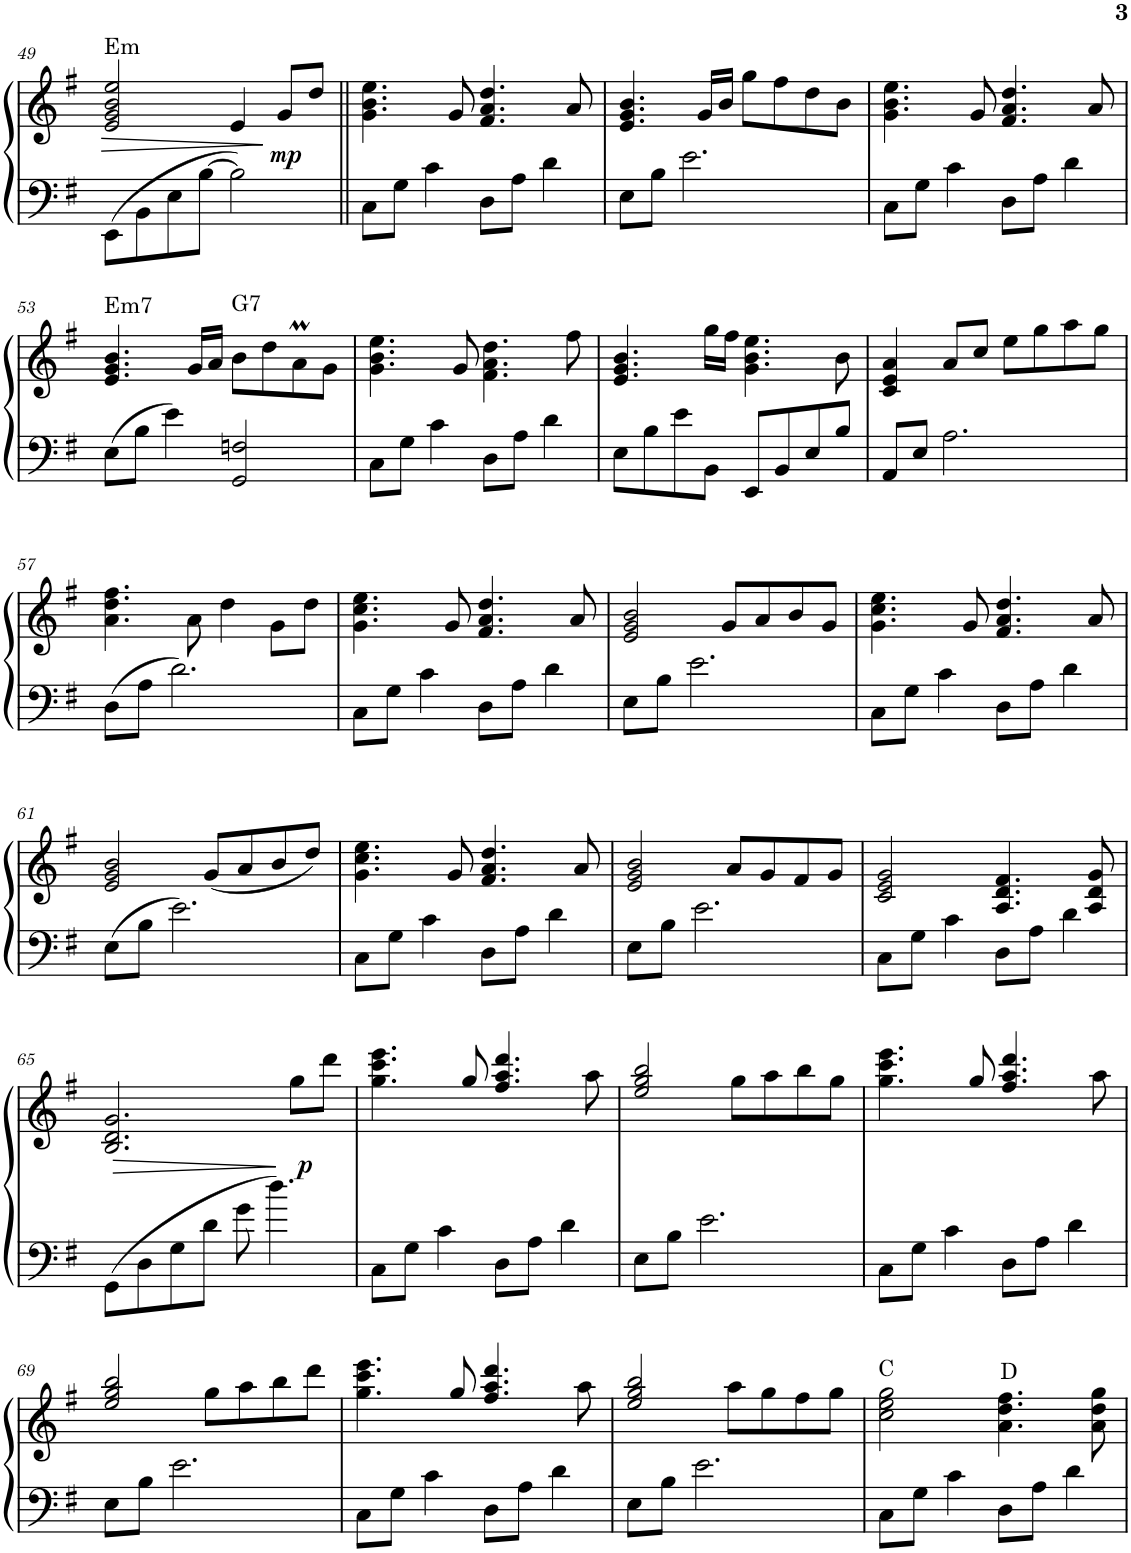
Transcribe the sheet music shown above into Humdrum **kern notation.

**kern	**kern	**dynam
*part1	*part1	*part1
*staff2	*staff1	*staff1/2
*I"Concert Grand	*	*
!!LO:PB:g=z
*clefF4	*clefG2	*
*k[f#]	*k[f#]	*
*M4/4	*M4/4	*
=49	=49	=49
!	!LO:TX:a:t=Em	!
8EE\L	2e/ 2g/ 2b/ 2ee/	.
8BB\	.	.
8E\	.	.
[8B\J	.	.
2B\]	4e/	.
!	!	!LO:DY:a
.	8g/L	mp
.	8dd/J	.
=50||	=50||	=50||
8C\L	4.g\ 4.b\ 4.ee\	.
8G\J	.	.
4c\	.	.
.	8g/	.
8D\L	4.f#/ 4.a/ 4.dd/	.
8A\J	.	.
4d\	.	.
.	8a/	.
=51	=51	=51
8E\L	4.e/ 4.g/ 4.b/	.
8B\J	.	.
2.e\	.	.
.	16g/LL	.
.	16b/JJ	.
.	8gg\L	.
.	8ff#\	.
.	8dd\	.
.	8b\J	.
=52	=52	=52
8C\L	4.g\ 4.b\ 4.ee\	.
8G\J	.	.
4c\	.	.
.	8g/	.
8D\L	4.f#/ 4.a/ 4.dd/	.
8A\J	.	.
4d\	.	.
.	8a/	.
!!LO:LB:g=z
=53	=53	=53
!	!LO:TX:a:t=Em7	!
8E\L	4.e/ 4.g/ 4.b/	.
8B\J	.	.
4e\	.	.
.	16g/LL	.
.	16a/JJ	.
!	!LO:TX:a:t=G7	!
2GG/ 2Fn/	8b\L	.
.	8dd\	.
.	8aM\	.
.	8g\J	.
=54	=54	=54
8C\L	4.g\ 4.b\ 4.ee\	.
8G\J	.	.
4c\	.	.
.	8g/	.
8D\L	4.f#\ 4.a\ 4.dd\	.
8A\J	.	.
4d\	.	.
.	8ff#\	.
=55	=55	=55
8E\L	4.e/ 4.g/ 4.b/	.
8B\	.	.
8e\	.	.
8BB\J	16gg\LL	.
.	16ff#\JJ	.
8EE/L	4.g\ 4.b\ 4.ee\	.
8BB/	.	.
8E/	.	.
8B/J	8b\	.
=56	=56	=56
8AA/L	4c/ 4e/ 4a/	.
8E/J	.	.
2.A\	8a/L	.
.	8cc/J	.
.	8ee\L	.
.	8gg\	.
.	8aa\	.
.	8gg\J	.
!!LO:LB:g=z
=57	=57	=57
8D\L	4.a\ 4.dd\ 4.ff#\	.
8A\J	.	.
2.d\	.	.
.	8a\	.
.	4dd\	.
.	8g\L	.
.	8dd\J	.
=58	=58	=58
8C\L	4.g\ 4.cc\ 4.ee\	.
8G\J	.	.
4c\	.	.
.	8g/	.
8D\L	4.f#/ 4.a/ 4.dd/	.
8A\J	.	.
4d\	.	.
.	8a/	.
=59	=59	=59
8E\L	2e/ 2g/ 2b/	.
8B\J	.	.
2.e\	.	.
.	8g/L	.
.	8a/	.
.	8b/	.
.	8g/J	.
=60	=60	=60
8C\L	4.g\ 4.cc\ 4.ee\	.
8G\J	.	.
4c\	.	.
.	8g/	.
8D\L	4.f#/ 4.a/ 4.dd/	.
8A\J	.	.
4d\	.	.
.	8a/	.
!!LO:LB:g=z
=61	=61	=61
8E\L	2e/ 2g/ 2b/	.
8B\J	.	.
2.e\	.	.
.	(8g/L	.
.	8a/	.
.	8b/	.
.	8dd/J)	.
=62	=62	=62
8C\L	4.g\ 4.cc\ 4.ee\	.
8G\J	.	.
4c\	.	.
.	8g/	.
8D\L	4.f#/ 4.a/ 4.dd/	.
8A\J	.	.
4d\	.	.
.	8a/	.
=63	=63	=63
8E\L	2e/ 2g/ 2b/	.
8B\J	.	.
2.e\	.	.
.	8a/L	.
.	8g/	.
.	8f#/	.
.	8g/J	.
=64	=64	=64
8C\L	2c/ 2e/ 2g/	.
8G\J	.	.
4c\	.	.
8D\L	4.A/ 4.d/ 4.f#/	.
8A\J	.	.
4d\	.	.
.	8A/ 8d/ 8g/	.
!!LO:LB:g=z
=65	=65	=65
8GG\L	2.B/ 2.d/ 2.g/	.
8D\	.	.
8G\	.	.
8d\J	.	.
8g\	.	.
4.dd\	.	.
!	!	!LO:DY:a
.	8gg\L	p
.	8ddd\J	.
=66	=66	=66
8C\L	4.gg\ 4.ccc\ 4.eee\	.
8G\J	.	.
4c\	.	.
.	8gg/	.
8D\L	4.ff#/ 4.aa/ 4.ddd/	.
8A\J	.	.
4d\	.	.
.	8aa\	.
=67	=67	=67
8E\L	2ee/ 2gg/ 2bb/	.
8B\J	.	.
2.e\	.	.
.	8gg\L	.
.	8aa\	.
.	8bb\	.
.	8gg\J	.
=68	=68	=68
8C\L	4.gg\ 4.ccc\ 4.eee\	.
8G\J	.	.
4c\	.	.
.	8gg/	.
8D\L	4.ff#/ 4.aa/ 4.ddd/	.
8A\J	.	.
4d\	.	.
.	8aa\	.
!!LO:LB:g=z
=69	=69	=69
8E\L	2ee/ 2gg/ 2bb/	.
8B\J	.	.
2.e\	.	.
.	8gg\L	.
.	8aa\	.
.	8bb\	.
.	8ddd\J	.
=70	=70	=70
8C\L	4.gg\ 4.ccc\ 4.eee\	.
8G\J	.	.
4c\	.	.
.	8gg/	.
8D\L	4.ff#/ 4.aa/ 4.ddd/	.
8A\J	.	.
4d\	.	.
.	8aa\	.
=71	=71	=71
8E\L	2ee/ 2gg/ 2bb/	.
8B\J	.	.
2.e\	.	.
.	8aa\L	.
.	8gg\	.
.	8ff#\	.
.	8gg\J	.
=72	=72	=72
!	!LO:TX:a:t=C	!
8C\L	2cc\ 2ee\ 2gg\	.
8G\J	.	.
4c\	.	.
!	!LO:TX:a:t=D	!
8D\L	4.a\ 4.dd\ 4.ff#\	.
8A\J	.	.
4d\	.	.
.	8a\ 8dd\ 8gg\	.
=	=	=
*-	*-	*-
